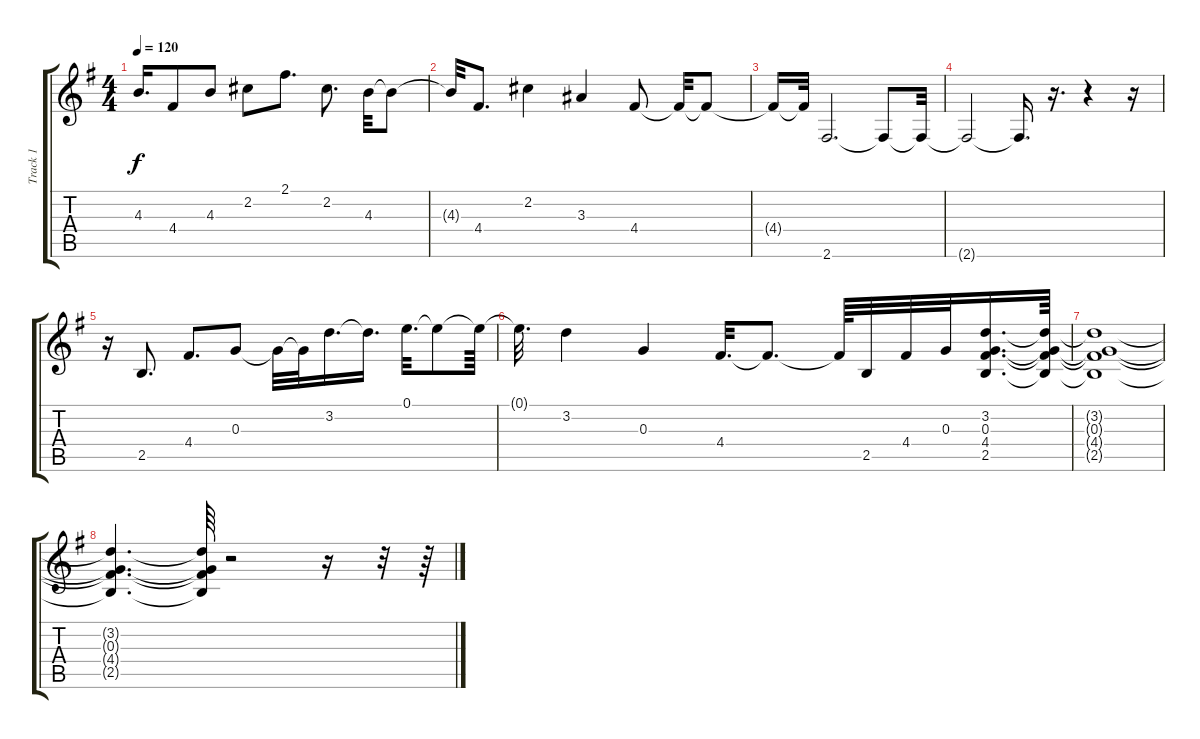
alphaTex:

\track ("Track 1" "Track 1") {instrument acousticguitarnylon}
\staff {score tabs}
\tuning (E4 B3 G3 D3 A2 E2) {hide}
\ts (4 4)
\tempo 120
\clef g2
\ks eminor
4.3{t}.16{d dy f} 4.4.8 4.3.8 2.2.8 2.1.8{d} 2.2.8{d} 4.3.32 4.3{t}.8 |
4.3{t}.32 4.4.8{d} 2.2.4 3.3.4 4.4.8 4.4{t}.32 4.4{t}.8 |
4.4{t}.16 4.4{t}.32 2.6.2{d} 2.6{t}.8 2.6{t}.32 |
2.6{t}.2 2.6{t}.16{d} r.16{d} r.4 r.16 |
r.16 2.5.8{d} 4.4.8{d} 0.3.8 0.3{t}.32 0.3{t}.32 3.2.16{d} 3.2{t}.16{d} 0.1.32{d} 0.1{t}.8 0.1{t}.64 |
0.1{t}.32{d} 3.2.4 0.3.4 4.4.32{d} 4.4{t}.8{d} 4.4{t}.64 2.5.32 4.4.32 0.3.32 (3.2 0.3 4.4 2.5).16{d} (3.2{t} 0.3{t} 4.4{t} 2.5{t}).64 |
(3.2{t} 0.3{t} 4.4{t} 2.5{t}).1 |
(3.2{t} 0.3{t} 4.4{t} 2.5{t}).4{d} (3.2{t} 0.3{t} 4.4{t} 2.5{t}).64 r.2 r.16 r.32 r.64
